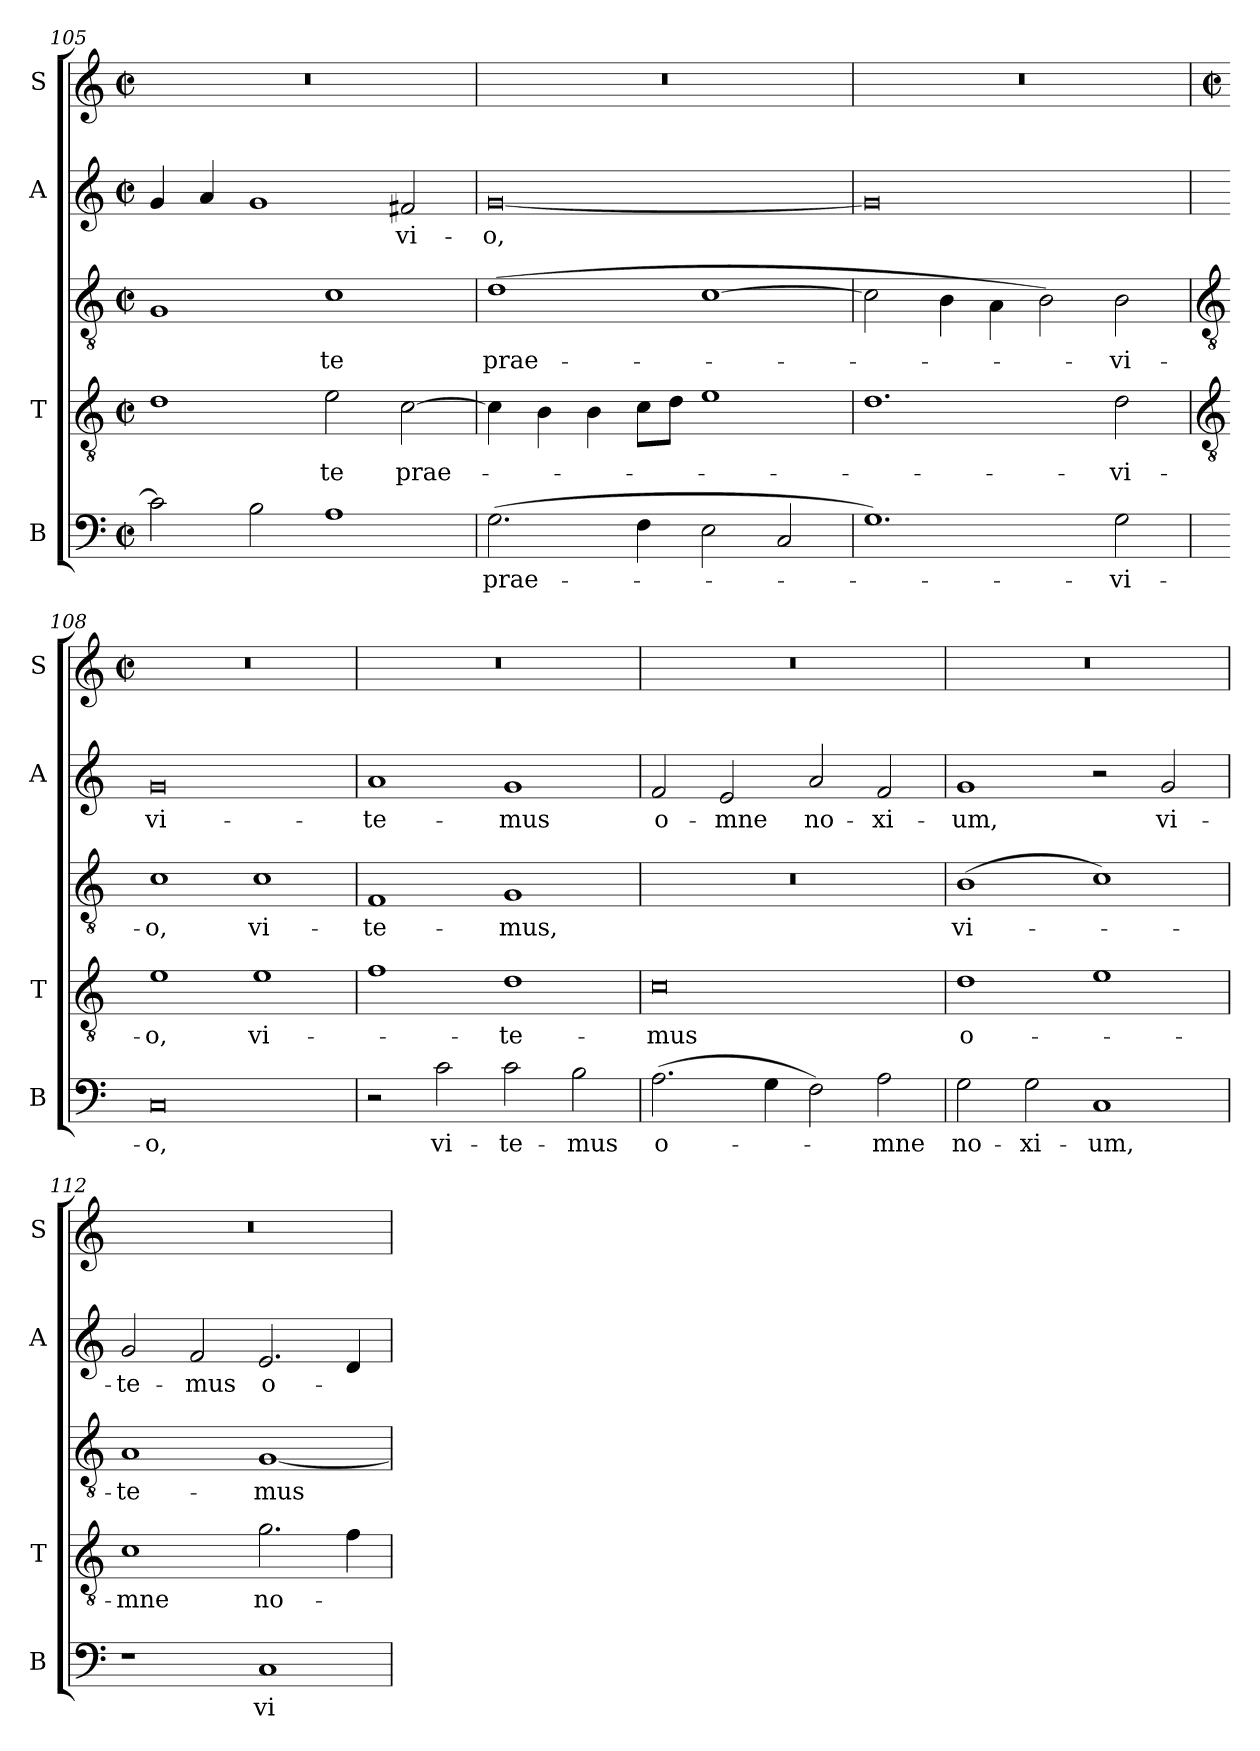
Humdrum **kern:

**kern	**text	**kern	**text	**kern	**text	**kern	**text	**kern
*part4	*part4	*part3	*part3	*part3	*part3	*part2	*part2	*part1
*staff5	*staff5	*staff4	*staff4	*staff3	*staff3	*staff2	*staff2	*staff1
*I"B	*	*I"T	*	*	*	*I"A	*	*I"S
*I'B	*	*I'T	*	*	*	*I'A	*	*I'S
*clefF4	*	*clefGv2	*	*clefGv2	*	*clefG2	*	*clefG2
*k[]	*	*k[]	*	*k[]	*	*k[]	*	*k[]
*C:	*	*C:	*	*C:	*	*C:	*	*C:
*M4/2	*	*M4/2	*	*M4/2	*	*M4/2	*	*M4/2
*met(c|)	*	*met(c|)	*	*met(c|)	*	*met(c|)	*	*met(c|)
=105	=105	=105	=105	=105	=105	=105	=105	=105
2c]	.	1d/	.	1G	.	4g	.	0r
.	.	.	.	.	.	4a	.	.
2B	.	.	.	.	.	1g	.	.
!	!	!	!LO:LY:b	!	!LO:LY:b	!	!	!
1A	.	2e	te	1c	te	.	.	.
!	!	!	!LO:LY:b	!	!	!	!LO:LY:b	!
.	.	[2c	prae-	.	.	2f#	vi-	.
=106	=106	=106	=106	=106	=106	=106	=106	=106
!	!LO:LY:b	!	!	!	!LO:LY:b	!	!LO:LY:b	!
(>2.G	prae-	4c]	.	(>1d	prae-	[0g	-o,	0r
.	.	4B	.	.	.	.	.	.
.	.	4B	.	.	.	.	.	.
4F	.	8cL	.	.	.	.	.	.
.	.	8dJ	.	.	.	.	.	.
2E	.	1e	.	[1c	.	.	.	.
2C	.	.	.	.	.	.	.	.
=107	=107	=107	=107	=107	=107	=107	=107	=107
1.G)	.	1.d	.	2c]	.	0g]	.	0r
.	.	.	.	4B	.	.	.	.
.	.	.	.	4A\	.	.	.	.
.	.	.	.	2B)	.	.	.	.
!	!LO:LY:b	!	!LO:LY:b	!	!LO:LY:b	!	!	!
2G	vi-	2d	-vi-	2B	vi-	.	.	.
!!LO:LB:g=z
=108	=108	=108	=108	=108	=108	=108	=108	=108
*	*	*clefGv2	*	*clefGv2	*	*	*	*
*	*	*	*	*	*	*	*	*M4/2
*	*	*	*	*	*	*	*	*met(c|)
!	!LO:LY:b	!	!LO:LY:b	!	!LO:LY:b	!	!LO:LY:b	!
0C	-o,	1e	-o,	1c	-o,	0g	vi-	0r
!	!	!	!LO:LY:b	!	!LO:LY:b	!	!	!
.	.	1e	vi-	1c	vi-	.	.	.
=109	=109	=109	=109	=109	=109	=109	=109	=109
!	!	!	!	!	!LO:LY:b	!	!LO:LY:b	!
2r	.	1f	.	1F	te-	1a	-te-	0r
!	!LO:LY:b	!	!	!	!	!	!	!
2c	vi-	.	.	.	.	.	.	.
!	!LO:LY:b	!	!LO:LY:b	!	!LO:LY:b	!	!LO:LY:b	!
2c	-te-	1d	te-	1G	-mus,	1g	-mus	.
!	!LO:LY:b	!	!	!	!	!	!	!
2B	-mus	.	.	.	.	.	.	.
=110	=110	=110	=110	=110	=110	=110	=110	=110
!	!LO:LY:b	!	!LO:LY:b	!	!	!	!LO:LY:b	!
(>2.A	o-	0c	-mus	0r	.	2f	o-	0r
!	!	!	!	!	!	!	!LO:LY:b	!
.	.	.	.	.	.	2e	-mne	.
4G	.	.	.	.	.	.	.	.
!	!	!	!	!	!	!	!LO:LY:b	!
2F)	.	.	.	.	.	2a	no-	.
!	!LO:LY:b	!	!	!	!	!	!LO:LY:b	!
2A	mne	.	.	.	.	2f	-xi-	.
=111	=111	=111	=111	=111	=111	=111	=111	=111
!	!LO:LY:b	!	!LO:LY:b	!	!LO:LY:b	!	!LO:LY:b	!
2G	no-	1d	o-	(>1B	vi-	1g	-um,	0r
!	!LO:LY:b	!	!	!	!	!	!	!
2G	-xi-	.	.	.	.	.	.	.
!	!LO:LY:b	!	!	!	!	!	!	!
1C	-um,	1e	.	1c)	.	2r	.	.
!	!	!	!	!	!	!	!LO:LY:b	!
.	.	.	.	.	.	2g	vi-	.
=112	=112	=112	=112	=112	=112	=112	=112	=112
!	!	!	!LO:LY:b	!	!LO:LY:b	!	!LO:LY:b	!
1r	.	1c	mne	1A	te-	2g	-te-	0r
!	!	!	!	!	!	!	!LO:LY:b	!
.	.	.	.	.	.	2f	-mus	.
!	!LO:LY:b	!	!LO:LY:b	!	!LO:LY:b	!	!LO:LY:b	!
1C	vi-	2.g	no-	[1G	-mus	2.e	o-	.
.	.	4f	.	.	.	4d	.	.
=	=	=	=	=	=	=	=	=
*-	*-	*-	*-	*-	*-	*-	*-	*-
